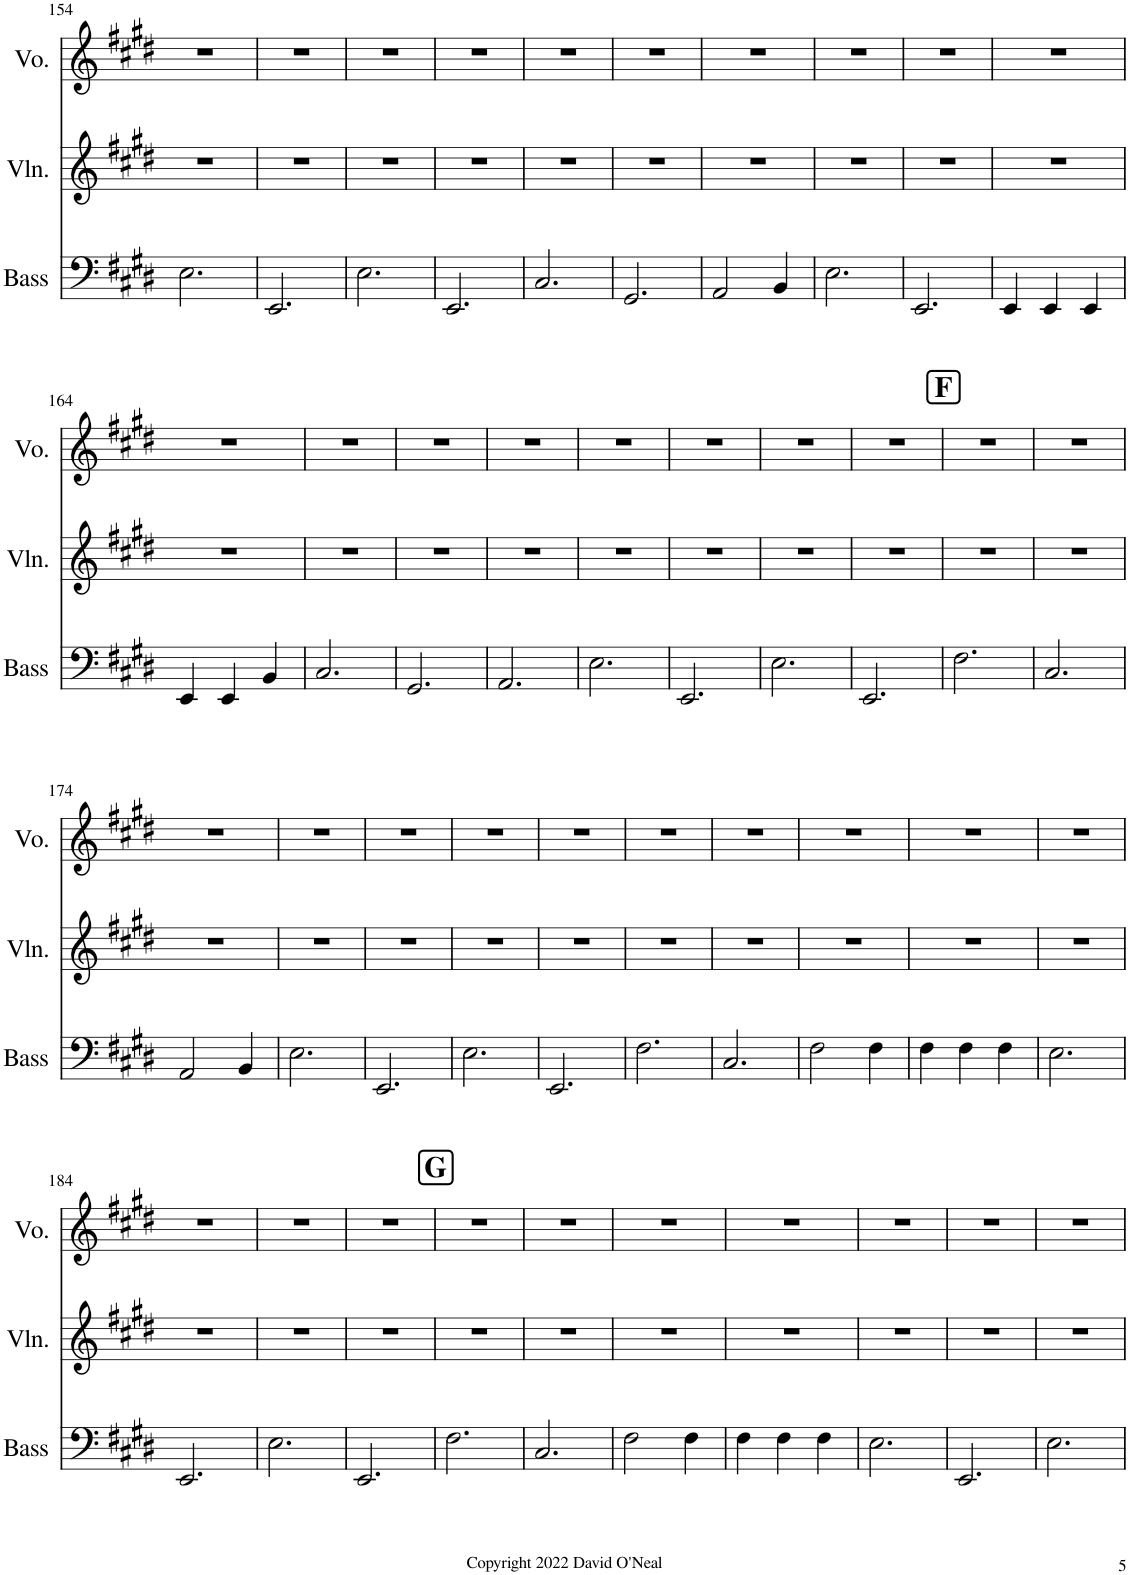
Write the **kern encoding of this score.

**kern
*part1
*staff1
*I"Acoustic Bass
*I'Bass
!!LO:PB:g=z
*clefF4
*Trd7c12
*k[f#c#g#d#]
*M3/4
=154
2.E\
=155
2.EE/
=156
2.E\
=157
2.EE/
=158
2.C#/
=159
2.GG#/
=160
2AA/
4BB/
=161
2.E\
=162
2.EE/
=163
4EE/
4EE/
4EE/
!!LO:LB:g=z
=164
4EE/
4EE/
4BB/
=165
2.C#/
=166
2.GG#/
=167
2.AA/
=168
2.E\
=169
2.EE/
=170
2.E\
=171
2.EE/
=172
2.F#\
=173
2.C#/
!!LO:LB:g=z
=174
2AA/
4BB/
=175
2.E\
=176
2.EE/
=177
2.E\
=178
2.EE/
=179
2.F#\
=180
2.C#/
=181
2F#\
4F#\
=182
4F#\
4F#\
4F#\
=183
2.E\
!!LO:LB:g=z
=184
2.EE/
=185
2.E\
=186
2.EE/
=187
2.F#\
=188
2.C#/
=189
2F#\
4F#\
=190
4F#\
4F#\
4F#\
=191
2.E\
=192
2.EE/
=193
2.E\
=
*-
